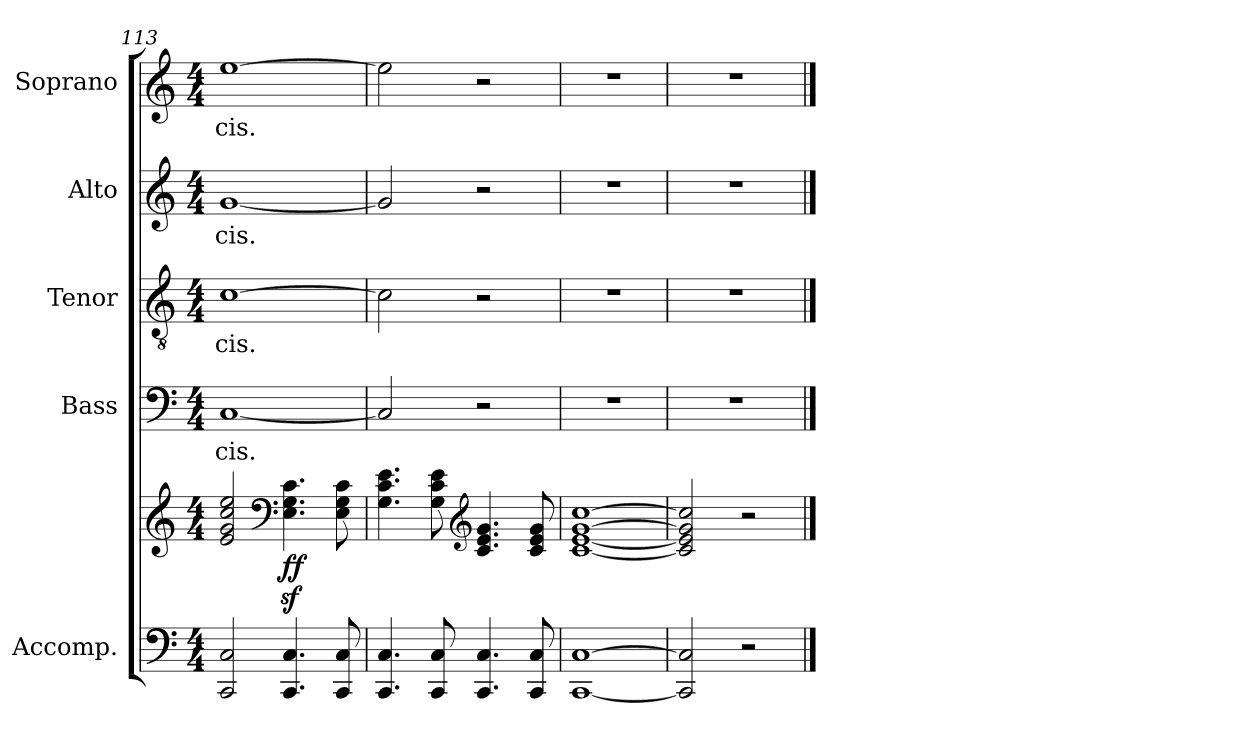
**kern	**kern	**dynam	**kern	**text	**kern	**text	**kern	**text	**kern	**text
*part5	*part5	*part5	*part4	*part4	*part3	*part3	*part2	*part2	*part1	*part1
*staff6	*staff5	*staff5/6	*staff4	*staff4	*staff3	*staff3	*staff2	*staff2	*staff1	*staff1
*I"Accomp.	*	*	*I"Bass	*	*I"Tenor	*	*I"Alto	*	*I"Soprano	*
*	*	*	*I'B	*	*I'T	*	*I'A	*	*I'S	*
*clefF4	*clefG2	*	*clefF4	*	*clefGv2	*	*clefG2	*	*clefG2	*
*k[]	*k[]	*	*k[]	*	*k[]	*	*k[]	*	*k[]	*
*M4/4	*M4/4	*	*M4/4	*	*M4/4	*	*M4/4	*	*M4/4	*
=113	=113	=113	=113	=113	=113	=113	=113	=113	=113	=113
!	!	!	!	!LO:LY:b	!	!LO:LY:b	!	!LO:LY:b	!	!LO:LY:b
2CC/ 2C/	2e/ 2g/ 2cc/ 2ee/	.	[1C	-cis.	[1c	-cis.	[1g	-cis.	[1ee	-cis.
*	*clefF4	*	*	*	*	*	*	*	*	*
!	!	!LO:DY:b	!	!	!	!	!	!	!	!
4.CC/ 4.C/	4.E\z< 4.G\z< 4.c\z<	ff	.	.	.	.	.	.	.	.
8CC/ 8C/	8E\ 8G\ 8c\	.	.	.	.	.	.	.	.	.
=114	=114	=114	=114	=114	=114	=114	=114	=114	=114	=114
4.CC/ 4.C/	4.G\ 4.c\ 4.e\	.	2C/]	.	2c\]	.	2g/]	.	2ee\]	.
8CC/ 8C/	8G\ 8c\ 8e\	.	.	.	.	.	.	.	.	.
*	*clefG2	*	*	*	*	*	*	*	*	*
4.CC/ 4.C/	4.c/ 4.e/ 4.g/	.	2r	.	2r	.	2r	.	2r	.
8CC/ 8C/	8c/ 8e/ 8g/	.	.	.	.	.	.	.	.	.
=115	=115	=115	=115	=115	=115	=115	=115	=115	=115	=115
[1CC [1C	[1c [1e [1g [1cc	.	1r	.	1r	.	1r	.	1r	.
=116	=116	=116	=116	=116	=116	=116	=116	=116	=116	=116
2CC/] 2C/]	2c/] 2e/] 2g/] 2cc/]	.	1r	.	1r	.	1r	.	1r	.
2r	2r	.	.	.	.	.	.	.	.	.
==	==	==	==	==	==	==	==	==	==	==
*-	*-	*-	*-	*-	*-	*-	*-	*-	*-	*-
